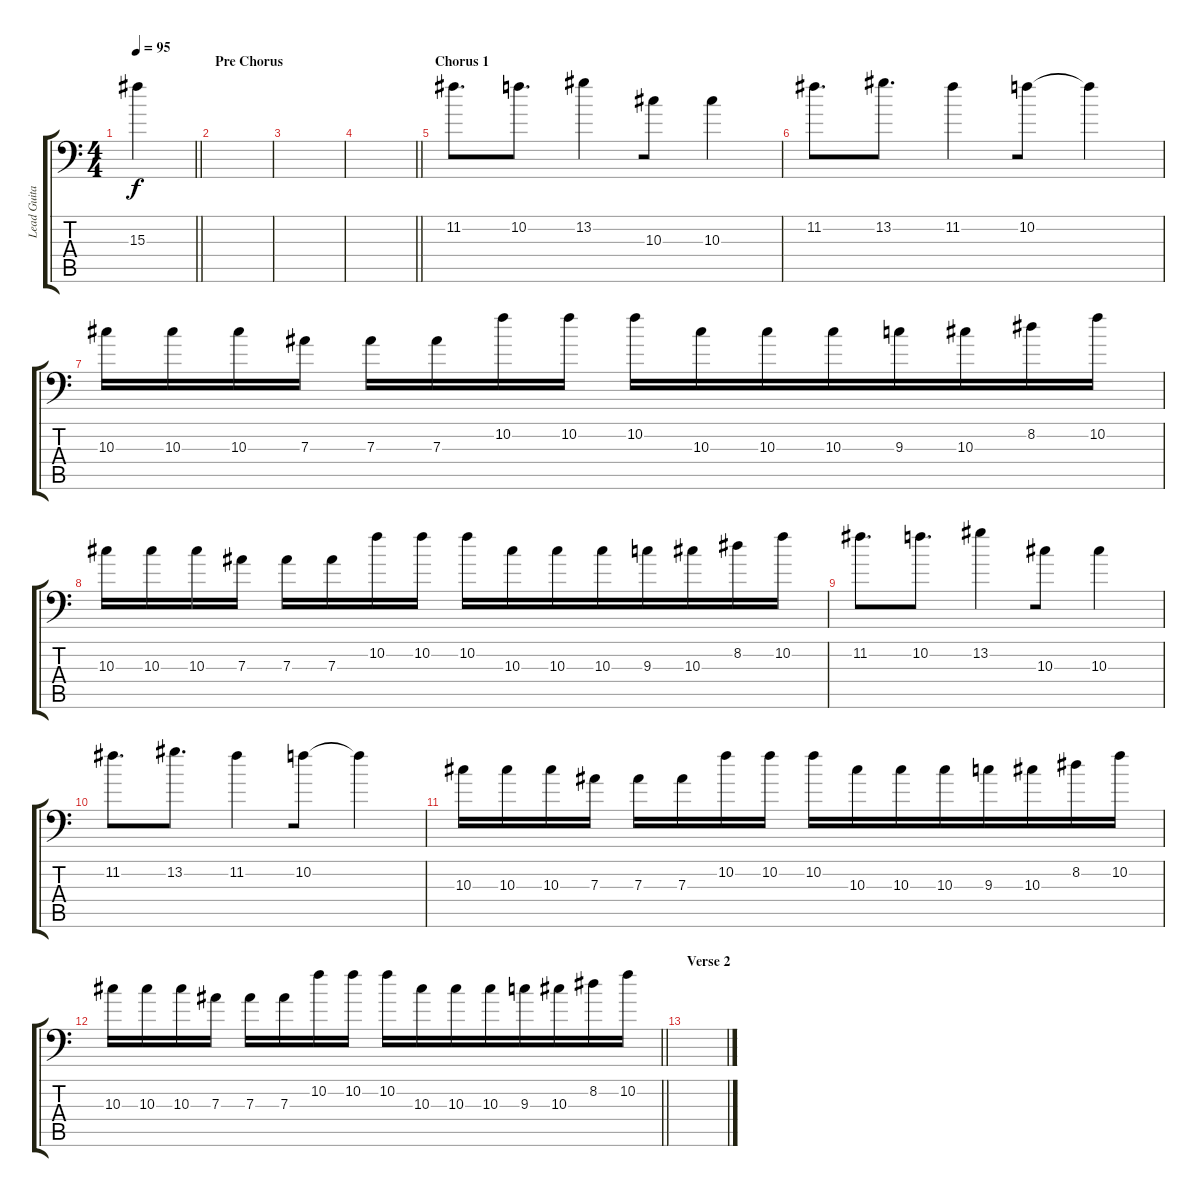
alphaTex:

\track ("Lead Guitar 2" "Lead Guita") {instrument distortionguitar}
\staff {score tabs}
\tuning (C4 G3 Eb3 Bb2 F2 Bb1) {hide}
\ts (4 4)
\tempo 95
\clef f4
\barLineRight lightlight
\ks c
15.3.4{dy f} |
\section ("" "Pre Chorus")
|
|
\barLineRight lightlight
|
\section ("" "Chorus 1")
11.2.8{d beam merge} 10.2.8{d} 13.2.4{beam merge} 10.3.8 10.3.4 |
11.2.8{d beam merge} 13.2.8{d} 11.2.4{beam merge} 10.2.8 10.2{t}.4 |
10.3.16 10.3.16 10.3.16 7.3.16 7.3.16 7.3.16 10.2.16 10.2.16 10.2.16 10.3.16 10.3.16 10.3.16{beam merge} 9.3.16 10.3.16{beam merge} 8.2.16{beam merge} 10.2.16 |
10.3.16 10.3.16 10.3.16 7.3.16 7.3.16 7.3.16 10.2.16 10.2.16 10.2.16 10.3.16 10.3.16 10.3.16{beam merge} 9.3.16 10.3.16{beam merge} 8.2.16{beam merge} 10.2.16 |
11.2.8{d beam merge} 10.2.8{d} 13.2.4{beam merge} 10.3.8 10.3.4 |
11.2.8{d beam merge} 13.2.8{d} 11.2.4{beam merge} 10.2.8 10.2{t}.4 |
10.3.16 10.3.16 10.3.16 7.3.16 7.3.16 7.3.16 10.2.16 10.2.16 10.2.16 10.3.16 10.3.16 10.3.16{beam merge} 9.3.16 10.3.16{beam merge} 8.2.16{beam merge} 10.2.16 |
\barLineRight lightlight
10.3.16 10.3.16 10.3.16 7.3.16 7.3.16 7.3.16 10.2.16 10.2.16 10.2.16 10.3.16 10.3.16 10.3.16{beam merge} 9.3.16 10.3.16{beam merge} 8.2.16{beam merge} 10.2.16 |
\section ("" "Verse 2")
